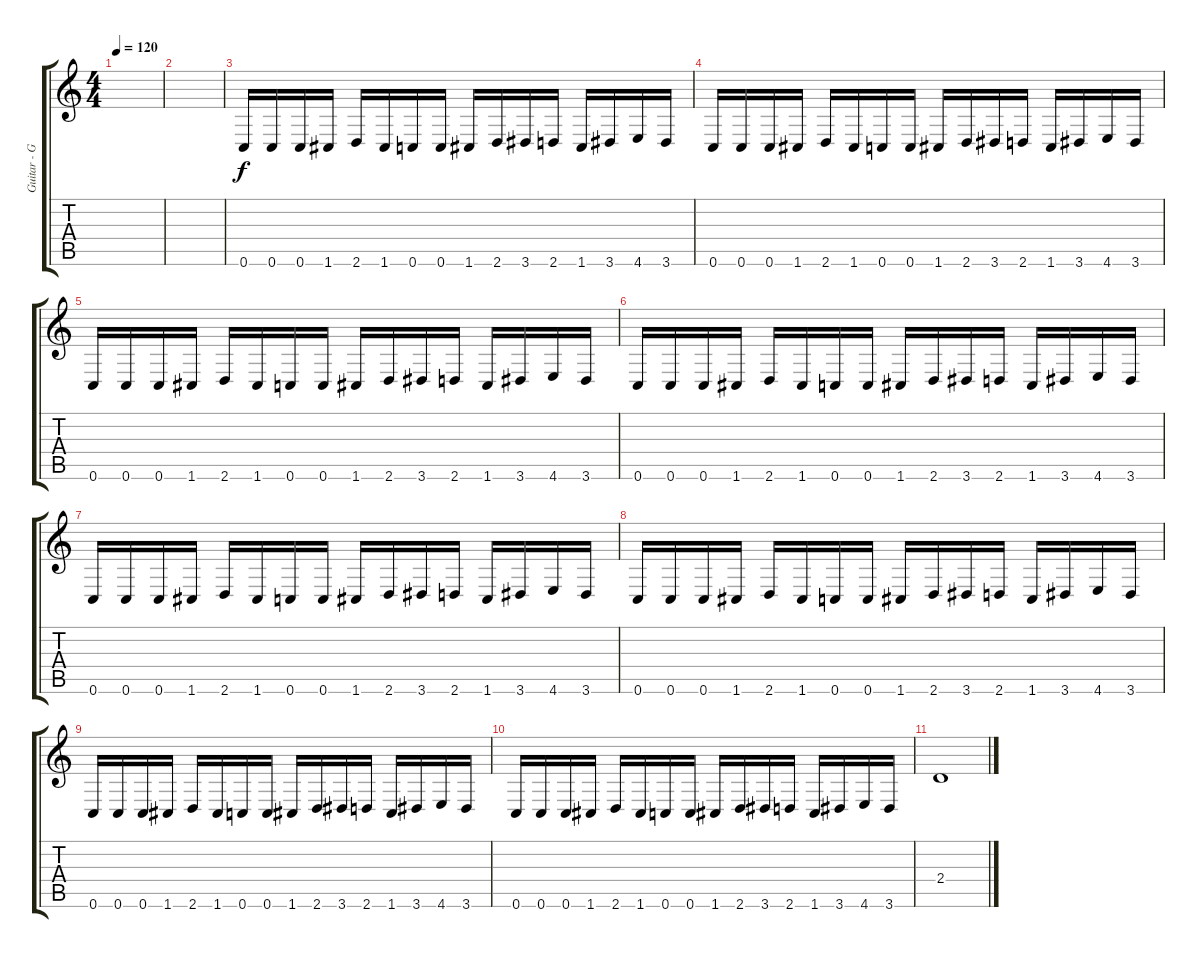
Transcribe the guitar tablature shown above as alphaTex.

\track ("Guitar - Gembusiek" "Guitar - G") {instrument distortionguitar}
\staff {score tabs}
\tuning (E4 C4 G3 C3 G2 C2) {hide}
\ts (4 4)
\tempo 120
\clef g2
\ks c
|
|
0.6.16 0.6.16 0.6.16 1.6.16 2.6.16 1.6.16 0.6.16 0.6.16 1.6.16 2.6.16 3.6.16 2.6.16 1.6.16 3.6.16 4.6.16 3.6.16 |
0.6.16 0.6.16 0.6.16 1.6.16 2.6.16 1.6.16 0.6.16 0.6.16 1.6.16 2.6.16 3.6.16 2.6.16 1.6.16 3.6.16 4.6.16 3.6.16 |
0.6.16 0.6.16 0.6.16 1.6.16 2.6.16 1.6.16 0.6.16 0.6.16 1.6.16 2.6.16 3.6.16 2.6.16 1.6.16 3.6.16 4.6.16 3.6.16 |
0.6.16 0.6.16 0.6.16 1.6.16 2.6.16 1.6.16 0.6.16 0.6.16 1.6.16 2.6.16 3.6.16 2.6.16 1.6.16 3.6.16 4.6.16 3.6.16 |
0.6.16 0.6.16 0.6.16 1.6.16 2.6.16 1.6.16 0.6.16 0.6.16 1.6.16 2.6.16 3.6.16 2.6.16 1.6.16 3.6.16 4.6.16 3.6.16 |
0.6.16 0.6.16 0.6.16 1.6.16 2.6.16 1.6.16 0.6.16 0.6.16 1.6.16 2.6.16 3.6.16 2.6.16 1.6.16 3.6.16 4.6.16 3.6.16 |
0.6.16 0.6.16 0.6.16 1.6.16 2.6.16 1.6.16 0.6.16 0.6.16 1.6.16 2.6.16 3.6.16 2.6.16 1.6.16 3.6.16 4.6.16 3.6.16 |
0.6.16 0.6.16 0.6.16 1.6.16 2.6.16 1.6.16 0.6.16 0.6.16 1.6.16 2.6.16 3.6.16 2.6.16 1.6.16 3.6.16 4.6.16 3.6.16 |
2.4.1
